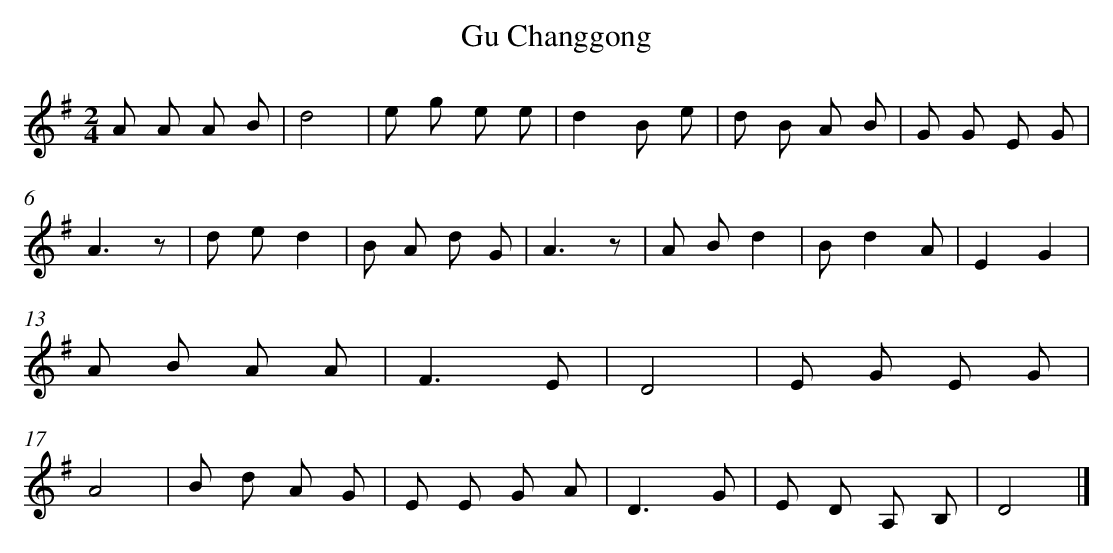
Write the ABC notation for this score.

X:1
T: Gu Changgong
L: 1/8
M: 2/4
K: G
A A A B [I:setbarnb 1]|
d4 |
e g e e |
d2B e |
d B A B |
G G E G |
A3z |
d ed2 |
B A d G |
A3z |
A Bd2 |
Bd2A |
E2G2 |
A B A A |
F3E |
D4 |
E G E G |
A4 |
B d A G |
E E G A |
D3G |
E D A, B, |
D4 |]
